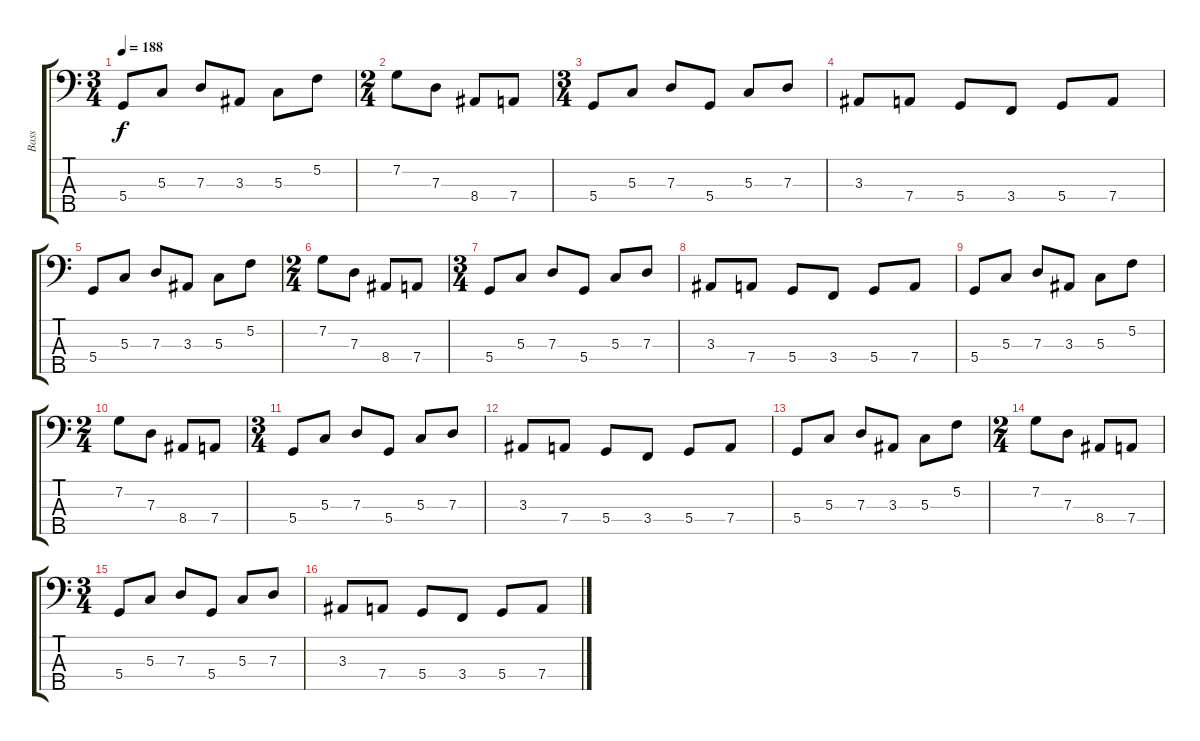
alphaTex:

\track ("Bass" "Bass") {instrument electricbassfinger}
\staff {score tabs}
\tuning (F2 C2 G1 D1 A0) {hide}
\ts (3 4)
\tempo 188
\clef f4
\ks c
5.4.8{dy f} 5.3.8 7.3.8 3.3.8 5.3.8 5.2.8 |
\ts (2 4)
7.2.8 7.3.8 8.4.8 7.4.8 |
\ts (3 4)
5.4.8 5.3.8 7.3.8 5.4.8 5.3.8 7.3.8 |
3.3.8 7.4.8 5.4.8 3.4.8 5.4.8 7.4.8 |
5.4.8 5.3.8 7.3.8 3.3.8 5.3.8 5.2.8 |
\ts (2 4)
7.2.8 7.3.8 8.4.8 7.4.8 |
\ts (3 4)
5.4.8 5.3.8 7.3.8 5.4.8 5.3.8 7.3.8 |
3.3.8 7.4.8 5.4.8 3.4.8 5.4.8 7.4.8 |
5.4.8 5.3.8 7.3.8 3.3.8 5.3.8 5.2.8 |
\ts (2 4)
7.2.8 7.3.8 8.4.8 7.4.8 |
\ts (3 4)
5.4.8 5.3.8 7.3.8 5.4.8 5.3.8 7.3.8 |
3.3.8 7.4.8 5.4.8 3.4.8 5.4.8 7.4.8 |
5.4.8 5.3.8 7.3.8 3.3.8 5.3.8 5.2.8 |
\ts (2 4)
7.2.8 7.3.8 8.4.8 7.4.8 |
\ts (3 4)
5.4.8 5.3.8 7.3.8 5.4.8 5.3.8 7.3.8 |
3.3.8 7.4.8 5.4.8 3.4.8 5.4.8 7.4.8
